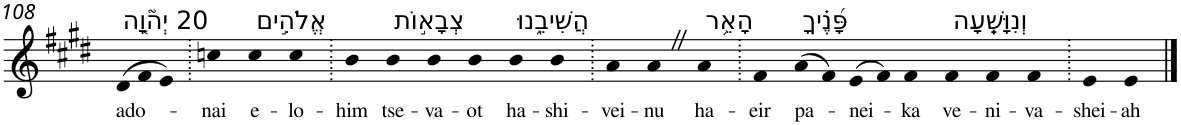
**kern	**text
*part1	*part1
*staff1	*staff1
*I"Piano	*
*I'Pno	*
!!LO:PB:g=z
*clefG2	*
*k[f#c#g#d#]	*
*E:	*
*Xtuplet	*
=108	=108
!LO:TX:a:t=20 יְה֘וָ֤ה	!
!	!LO:LY:b
(>12d#	ado-
12f#	.
12e)	.
=109.	=109.
!	!LO:LY:b
4ccn	-nai
!LO:TX:a:t=אֱלֹהִ֣ים	!
!	!LO:LY:b
4cc	e-
!	!LO:LY:b
4cc	-lo-
=110.	=110.
!	!LO:LY:b
4b	-him
!LO:TX:a:t=צְבָא֣וֹת	!
!	!LO:LY:b
4b	tse-
!	!LO:LY:b
4b	-va-
!	!LO:LY:b
4b	-ot
!LO:TX:a:t=הֲשִׁיבֵ֑נוּ	!
!	!LO:LY:b
4b	ha-
!	!LO:LY:b
4b	-shi-
=111.	=111.
!	!LO:LY:b
4a	-vei-
!	!LO:LY:b
4aZ	-nu
!LO:TX:a:t=הָאֵ֥ר	!
!	!LO:LY:b
4a	ha-
=112.	=112.
!	!LO:LY:b
4f#	-eir
!LO:TX:a:t=פָּ֝נֶ֗יךָ	!
!	!LO:LY:b
(>8a	pa-
8f#)	.
!	!LO:LY:b
(>8e	-nei-
8f#)	.
!	!LO:LY:b
4f#	-ka
!LO:TX:a:t=וְנִוָּשֵֽׁעָה	!
!	!LO:LY:b
4f#	ve-
!	!LO:LY:b
4f#	-ni-
!	!LO:LY:b
4f#	-va-
=113.	=113.
!	!LO:LY:b
4e	-shei-
!	!LO:LY:b
4e	-ah
==	==
*-	*-
